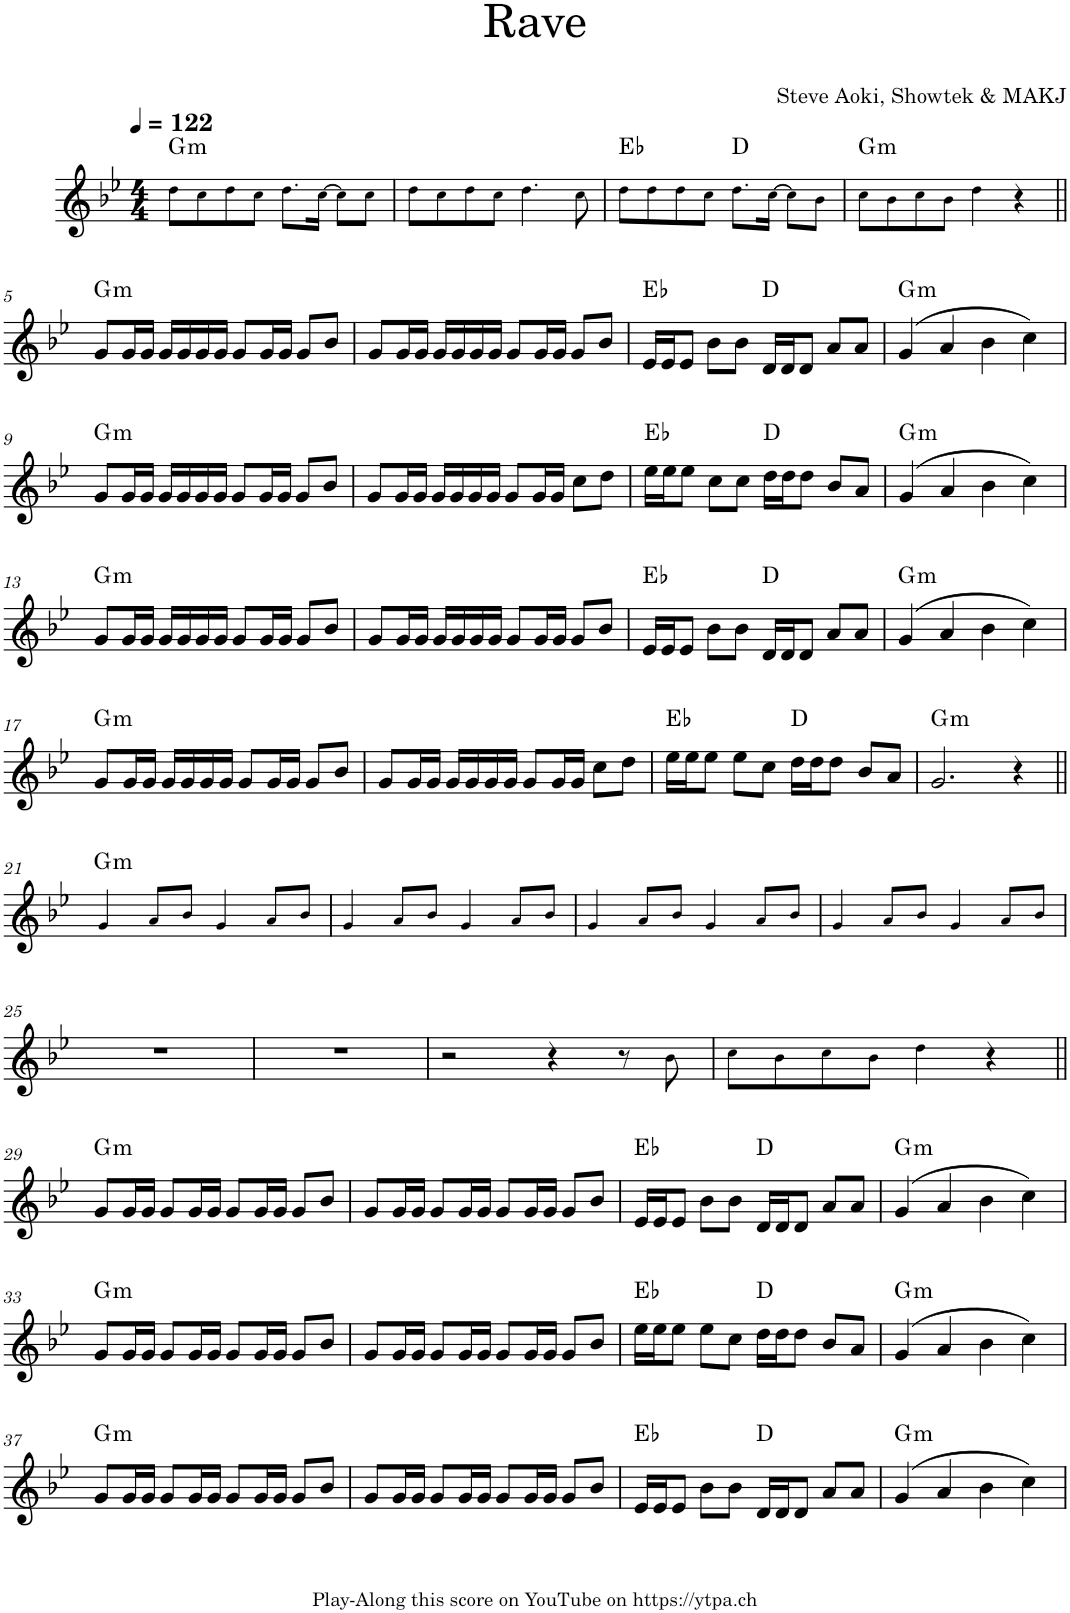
**kern	**harte
*part1	*part1
*staff1	*
*I"Piano	*
*I'Pno.	*
*clefG2	*
*k[b-e-]	*
*M4/4	*
*MM122	*
=1	=1
!	!LO:H:kt=m
8dd!\L	G:min
8cc!\	.
8dd!\	.
8cc!\J	.
8.dd!\L	.
[16cc!\Jk	.
8cc!\L]	.
8cc!\J	.
=2	=2
8dd!\L	.
8cc!\	.
8dd!\	.
8cc!\J	.
4.dd!\	.
8cc!\	.
=3	=3
8dd!\L	Eb:maj
8dd!\	.
8dd!\	.
8cc!\J	.
8.dd!\L	D:maj
[16cc!\Jk	.
8cc!\L]	.
8b-!\J	.
=4	=4
!	!LO:H:kt=m
8cc!\L	G:min
8b-!\	.
8cc!\	.
8b-!\J	.
4dd!\	.
4r	.
!!LO:LB:g=z
=5||	=5||
!	!LO:H:kt=m
8g/L	G:min
16g/L	.
16g/JJ	.
16g/LL	.
16g/	.
16g/	.
16g/JJ	.
8g/L	.
16g/L	.
16g/JJ	.
8g/L	.
8b-/J	.
=6	=6
8g/L	.
16g/L	.
16g/JJ	.
16g/LL	.
16g/	.
16g/	.
16g/JJ	.
8g/L	.
16g/L	.
16g/JJ	.
8g/L	.
8b-/J	.
=7	=7
16e-/LL	Eb:maj
16e-/J	.
8e-/J	.
8b-\L	.
8b-\J	.
16d/LL	D:maj
16d/J	.
8d/J	.
8a/L	.
8a/J	.
=8	=8
!	!LO:H:kt=m
(4g/	G:min
4a/	.
4b-\	.
4cc\)	.
!!LO:LB:g=z
=9	=9
!	!LO:H:kt=m
8g/L	G:min
16g/L	.
16g/JJ	.
16g/LL	.
16g/	.
16g/	.
16g/JJ	.
8g/L	.
16g/L	.
16g/JJ	.
8g/L	.
8b-/J	.
=10	=10
8g/L	.
16g/L	.
16g/JJ	.
16g/LL	.
16g/	.
16g/	.
16g/JJ	.
8g/L	.
16g/L	.
16g/JJ	.
8cc\L	.
8dd\J	.
=11	=11
16ee-\LL	Eb:maj
16ee-\J	.
8ee-\J	.
8cc\L	.
8cc\J	.
16dd\LL	D:maj
16dd\J	.
8dd\J	.
8b-/L	.
8a/J	.
=12	=12
!	!LO:H:kt=m
(4g/	G:min
4a/	.
4b-\	.
4cc\)	.
!!LO:LB:g=z
=13	=13
!	!LO:H:kt=m
8g/L	G:min
16g/L	.
16g/JJ	.
16g/LL	.
16g/	.
16g/	.
16g/JJ	.
8g/L	.
16g/L	.
16g/JJ	.
8g/L	.
8b-/J	.
=14	=14
8g/L	.
16g/L	.
16g/JJ	.
16g/LL	.
16g/	.
16g/	.
16g/JJ	.
8g/L	.
16g/L	.
16g/JJ	.
8g/L	.
8b-/J	.
=15	=15
16e-/LL	Eb:maj
16e-/J	.
8e-/J	.
8b-\L	.
8b-\J	.
16d/LL	D:maj
16d/J	.
8d/J	.
8a/L	.
8a/J	.
=16	=16
!	!LO:H:kt=m
(4g/	G:min
4a/	.
4b-\	.
4cc\)	.
!!LO:LB:g=z
=17	=17
!	!LO:H:kt=m
8g/L	G:min
16g/L	.
16g/JJ	.
16g/LL	.
16g/	.
16g/	.
16g/JJ	.
8g/L	.
16g/L	.
16g/JJ	.
8g/L	.
8b-/J	.
=18	=18
8g/L	.
16g/L	.
16g/JJ	.
16g/LL	.
16g/	.
16g/	.
16g/JJ	.
8g/L	.
16g/L	.
16g/JJ	.
8cc\L	.
8dd\J	.
=19	=19
16ee-\LL	Eb:maj
16ee-\J	.
8ee-\J	.
8ee-\L	.
8cc\J	.
16dd\LL	D:maj
16dd\J	.
8dd\J	.
8b-/L	.
8a/J	.
=20	=20
!	!LO:H:kt=m
2.g/	G:min
4r	.
!!LO:LB:g=z
=21||	=21||
!	!LO:H:kt=m
4g!/	G:min
8a!/L	.
8b-!/J	.
4g!/	.
8a!/L	.
8b-!/J	.
=22	=22
4g!/	.
8a!/L	.
8b-!/J	.
4g!/	.
8a!/L	.
8b-!/J	.
=23	=23
4g!/	.
8a!/L	.
8b-!/J	.
4g!/	.
8a!/L	.
8b-!/J	.
=24	=24
4g!/	.
8a!/L	.
8b-!/J	.
4g!/	.
8a!/L	.
8b-!/J	.
!!LO:LB:g=z
=25	=25
1r	.
=26	=26
1r	.
=27	=27
2r	.
4r	.
8r	.
8b-!\	.
=28	=28
8cc!\L	.
8b-!\	.
8cc!\	.
8b-!\J	.
4dd!\	.
4r	.
!!LO:LB:g=z
=29||	=29||
!	!LO:H:kt=m
8g/L	G:min
16g/L	.
16g/JJ	.
8g/L	.
16g/L	.
16g/JJ	.
8g/L	.
16g/L	.
16g/JJ	.
8g/L	.
8b-/J	.
=30	=30
8g/L	.
16g/L	.
16g/JJ	.
8g/L	.
16g/L	.
16g/JJ	.
8g/L	.
16g/L	.
16g/JJ	.
8g/L	.
8b-/J	.
=31	=31
16e-/LL	Eb:maj
16e-/J	.
8e-/J	.
8b-\L	.
8b-\J	.
16d/LL	D:maj
16d/J	.
8d/J	.
8a/L	.
8a/J	.
=32	=32
!	!LO:H:kt=m
(4g/	G:min
4a/	.
4b-\	.
4cc\)	.
!!LO:LB:g=z
=33	=33
!	!LO:H:kt=m
8g/L	G:min
16g/L	.
16g/JJ	.
8g/L	.
16g/L	.
16g/JJ	.
8g/L	.
16g/L	.
16g/JJ	.
8g/L	.
8b-/J	.
=34	=34
8g/L	.
16g/L	.
16g/JJ	.
8g/L	.
16g/L	.
16g/JJ	.
8g/L	.
16g/L	.
16g/JJ	.
8g/L	.
8b-/J	.
=35	=35
16ee-\LL	Eb:maj
16ee-\J	.
8ee-\J	.
8ee-\L	.
8cc\J	.
16dd\LL	D:maj
16dd\J	.
8dd\J	.
8b-/L	.
8a/J	.
=36	=36
!	!LO:H:kt=m
(4g/	G:min
4a/	.
4b-\	.
4cc\)	.
!!LO:LB:g=z
=37	=37
!	!LO:H:kt=m
8g/L	G:min
16g/L	.
16g/JJ	.
8g/L	.
16g/L	.
16g/JJ	.
8g/L	.
16g/L	.
16g/JJ	.
8g/L	.
8b-/J	.
=38	=38
8g/L	.
16g/L	.
16g/JJ	.
8g/L	.
16g/L	.
16g/JJ	.
8g/L	.
16g/L	.
16g/JJ	.
8g/L	.
8b-/J	.
=39	=39
16e-/LL	Eb:maj
16e-/J	.
8e-/J	.
8b-\L	.
8b-\J	.
16d/LL	D:maj
16d/J	.
8d/J	.
8a/L	.
8a/J	.
=40	=40
!	!LO:H:kt=m
(4g/	G:min
4a/	.
4b-\	.
4cc\)	.
=	=
*-	*-
